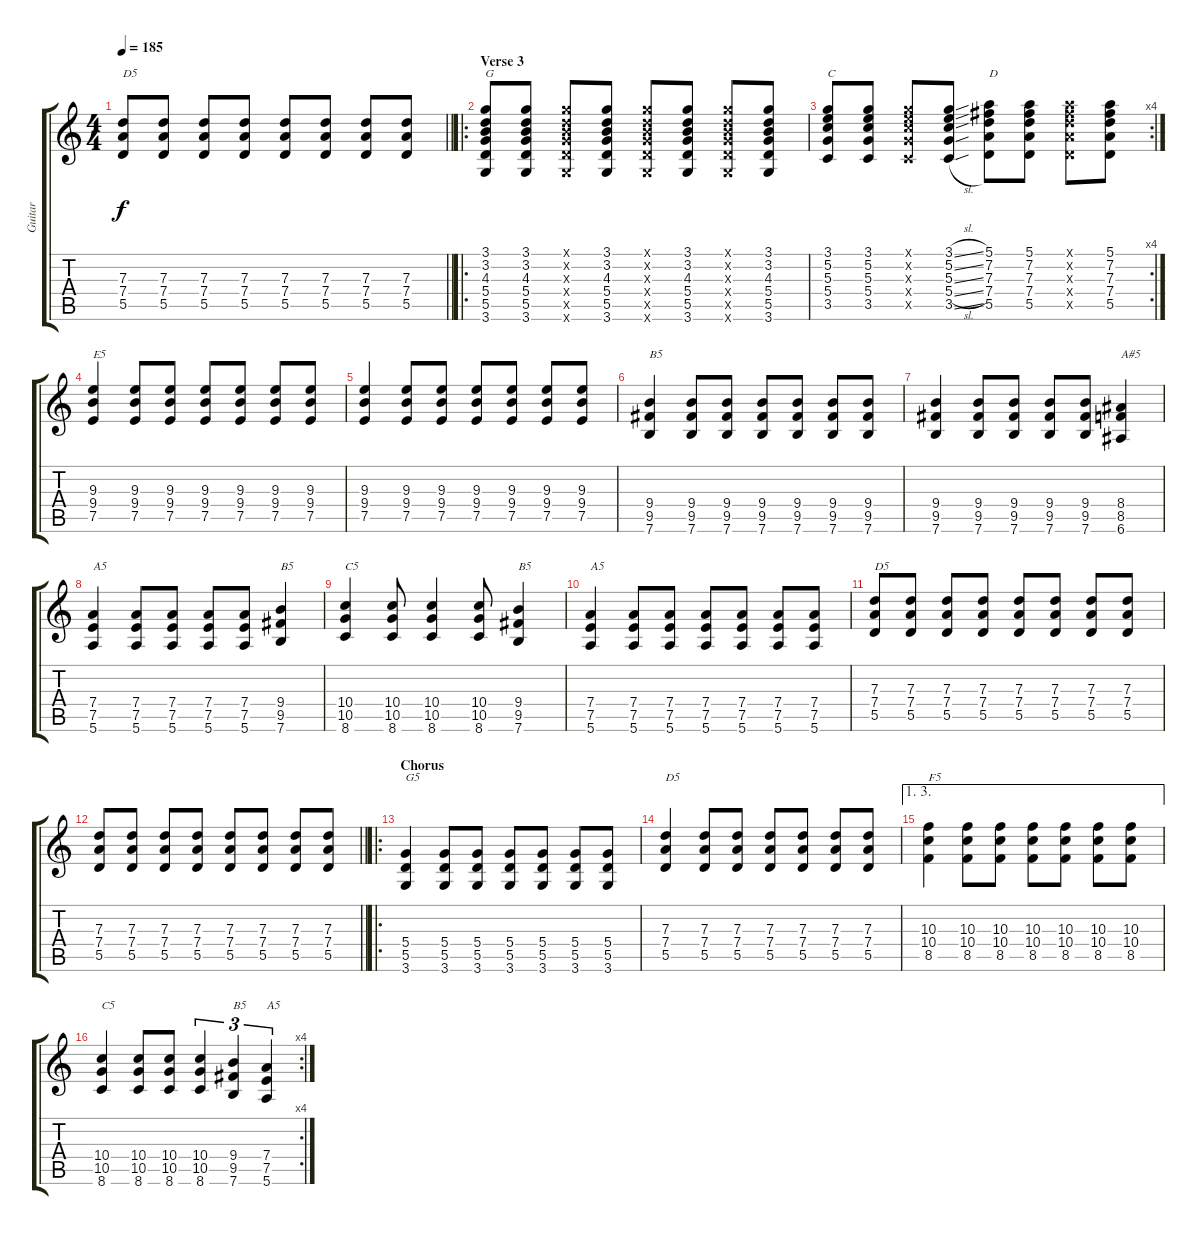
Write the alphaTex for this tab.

\track ("Guitar" "Guitar") {instrument distortionguitar}
\staff {score tabs}
\tuning (E4 B3 G3 D3 A2 E2) {hide}
\ts (4 4)
\tempo 185
\clef g2
\barLineRight lightlight
\ks c
(7.3 7.4 5.5).8{txt "D5" dy f} (7.3 7.4 5.5).8 (7.3 7.4 5.5).8 (7.3 7.4 5.5).8 (7.3 7.4 5.5).8 (7.3 7.4 5.5).8 (7.3 7.4 5.5).8 (7.3 7.4 5.5).8 |
\ro
\section ("" "Verse 3")
(3.1 3.2 4.3 5.4 5.5 3.6).8{txt "G"} (3.1 3.2 4.3 5.4 5.5 3.6).8 (3.1{x} 3.2{x} 4.3{x} 5.4{x} 5.5{x} 3.6{x}).8 (3.1 3.2 4.3 5.4 5.5 3.6).8 (3.1{x} 3.2{x} 4.3{x} 5.4{x} 5.5{x} 3.6{x}).8 (3.1 3.2 4.3 5.4 5.5 3.6).8 (3.1{x} 3.2{x} 4.3{x} 5.4{x} 5.5{x} 3.6{x}).8 (3.1 3.2 4.3 5.4 5.5 3.6).8 |
\rc 4
(3.1 5.2 5.3 5.4 3.5).8{txt "C"} (3.1 5.2 5.3 5.4 3.5).8 (3.1{x} 5.2{x} 5.3{x} 5.4{x} 3.5{x}).8 (3.1{sl} 5.2{sl} 5.3{sl} 5.4{sl} 3.5{sl}).8 (5.1 7.2 7.3 7.4 5.5).8{txt "D"} (5.1 7.2 7.3 7.4 5.5).8 (5.1{x} 7.2{x} 7.3{x} 7.4{x} 5.5{x}).8 (5.1 7.2 7.3 7.4 5.5).8 |
(9.3 9.4 7.5).4{txt "E5"} (9.3 9.4 7.5).8 (9.3 9.4 7.5).8 (9.3 9.4 7.5).8 (9.3 9.4 7.5).8 (9.3 9.4 7.5).8 (9.3 9.4 7.5).8 |
(9.3 9.4 7.5).4 (9.3 9.4 7.5).8 (9.3 9.4 7.5).8 (9.3 9.4 7.5).8 (9.3 9.4 7.5).8 (9.3 9.4 7.5).8 (9.3 9.4 7.5).8 |
(9.4 9.5 7.6).4{txt "B5"} (9.4 9.5 7.6).8 (9.4 9.5 7.6).8 (9.4 9.5 7.6).8 (9.4 9.5 7.6).8 (9.4 9.5 7.6).8 (9.4 9.5 7.6).8 |
(9.4 9.5 7.6).4 (9.4 9.5 7.6).8 (9.4 9.5 7.6).8 (9.4 9.5 7.6).8 (9.4 9.5 7.6).8 (8.4 8.5 6.6).4{txt "A#5"} |
(7.4 7.5 5.6).4{txt "A5"} (7.4 7.5 5.6).8 (7.4 7.5 5.6).8 (7.4 7.5 5.6).8 (7.4 7.5 5.6).8 (9.4 9.5 7.6).4{txt "B5"} |
(10.4 10.5 8.6).4{txt "C5"} (10.4 10.5 8.6).8 (10.4 10.5 8.6).4 (10.4 10.5 8.6).8 (9.4 9.5 7.6).4{txt "B5"} |
(7.4 7.5 5.6).4{txt "A5"} (7.4 7.5 5.6).8 (7.4 7.5 5.6).8 (7.4 7.5 5.6).8 (7.4 7.5 5.6).8 (7.4 7.5 5.6).8 (7.4 7.5 5.6).8 |
(7.3 7.4 5.5).8{txt "D5"} (7.3 7.4 5.5).8 (7.3 7.4 5.5).8 (7.3 7.4 5.5).8 (7.3 7.4 5.5).8 (7.3 7.4 5.5).8 (7.3 7.4 5.5).8 (7.3 7.4 5.5).8 |
\barLineRight lightlight
(7.3 7.4 5.5).8 (7.3 7.4 5.5).8 (7.3 7.4 5.5).8 (7.3 7.4 5.5).8 (7.3 7.4 5.5).8 (7.3 7.4 5.5).8 (7.3 7.4 5.5).8 (7.3 7.4 5.5).8 |
\ro
\section ("" "Chorus")
(5.4 5.5 3.6).4{txt "G5"} (5.4 5.5 3.6).8 (5.4 5.5 3.6).8 (5.4 5.5 3.6).8 (5.4 5.5 3.6).8 (5.4 5.5 3.6).8 (5.4 5.5 3.6).8 |
(7.3 7.4 5.5).4{txt "D5"} (7.3 7.4 5.5).8 (7.3 7.4 5.5).8 (7.3 7.4 5.5).8 (7.3 7.4 5.5).8 (7.3 7.4 5.5).8 (7.3 7.4 5.5).8 |
\ae (1 3)
(10.3 10.4 8.5).4{txt "F5"} (10.3 10.4 8.5).8 (10.3 10.4 8.5).8 (10.3 10.4 8.5).8 (10.3 10.4 8.5).8 (10.3 10.4 8.5).8 (10.3 10.4 8.5).8 |
\rc 4
(10.4 10.5 8.6).4{txt "C5"} (10.4 10.5 8.6).8 (10.4 10.5 8.6).8 (10.4 10.5 8.6).4{tu (3 2)} (9.4 9.5 7.6).4{tu (3 2) txt "B5"} (7.4 7.5 5.6).4{tu (3 2) txt "A5"}
